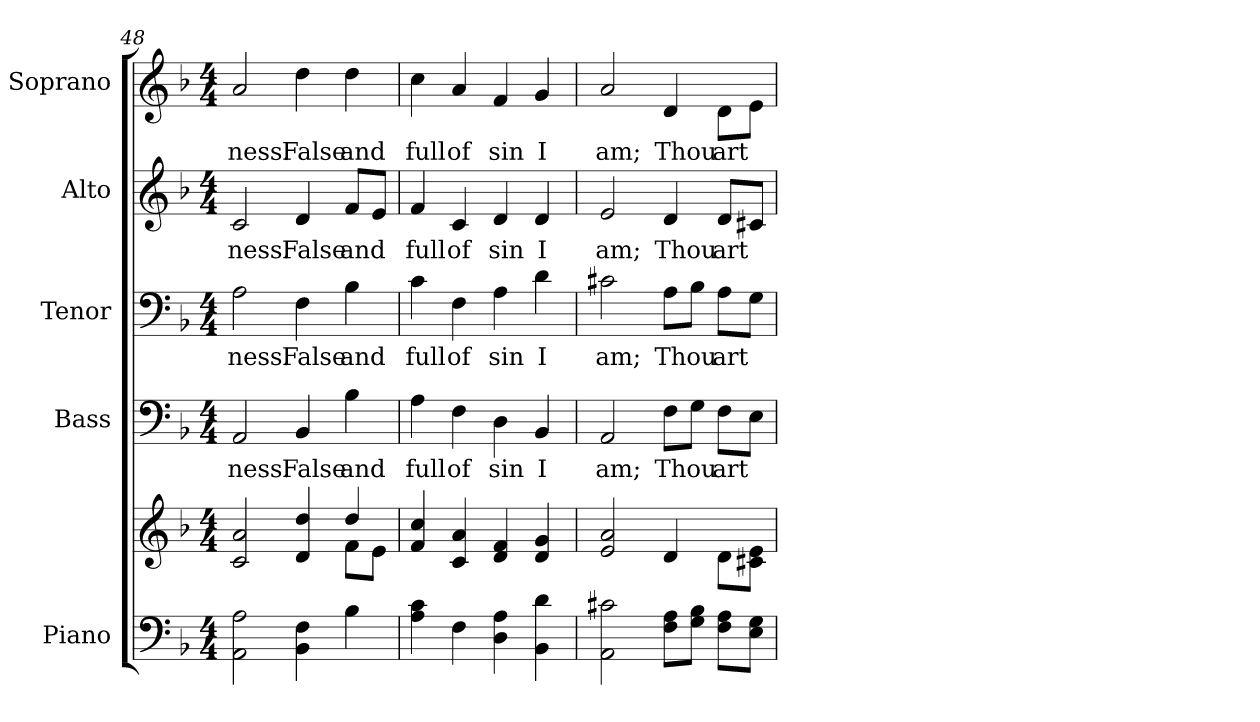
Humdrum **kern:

**kern	**kern	**kern	**text	**kern	**text	**kern	**text	**kern	**text
*part5	*part5	*part4	*part4	*part3	*part3	*part2	*part2	*part1	*part1
*staff6	*staff5	*staff4	*staff4	*staff3	*staff3	*staff2	*staff2	*staff1	*staff1
*I"Piano	*	*I"Bass	*	*I"Tenor	*	*I"Alto	*	*I"Soprano	*
*I'Pno.	*	*I'B.	*	*I'T.	*	*I'A.	*	*I'S.	*
*clefF4	*clefG2	*clefF4	*	*clefF4	*	*clefG2	*	*clefG2	*
*k[b-]	*k[b-]	*k[b-]	*	*k[b-]	*	*k[b-]	*	*k[b-]	*
*F:	*F:	*F:	*	*F:	*	*F:	*	*F:	*
*M4/4	*M4/4	*M4/4	*	*M4/4	*	*M4/4	*	*M4/4	*
=48	=48	=48	=48	=48	=48	=48	=48	=48	=48
*	*^	*	*	*	*	*	*	*	*
!	!	!	!	!LO:LY:b:color=#000000	!	!	!	!	!	!
!	!	!	!	!	!	!LO:LY:b:color=#000000	!	!	!	!
!	!	!	!	!	!	!	!	!LO:LY:b:color=#000000	!	!
!	!	!	!	!	!	!	!	!	!	!LO:LY:b:color=#000000
2AAi\ 2Ai	2ci/ 2ai	2ryy	2AAi/	-ness.	2Ai\	-ness.	2ci/	-ness.	2ai/	-ness.
!	!	!	!	!LO:LY:b:color=#000000	!	!	!	!	!	!
!	!	!	!	!	!	!LO:LY:b:color=#000000	!	!	!	!
!	!	!	!	!	!	!	!	!LO:LY:b:color=#000000	!	!
!	!	!	!	!	!	!	!	!	!	!LO:LY:b:color=#000000
4BB-i\ 4Fi	4di/ 4ddi	4ryy	4BB-i/	False	4Fi\	False	4di/	False	4ddi\	False
!	!	!	!	!LO:LY:b:color=#000000	!	!	!	!	!	!
!	!	!	!	!	!	!LO:LY:b:color=#000000	!	!	!	!
!	!	!	!	!	!	!	!	!LO:LY:b:color=#000000	!	!
!	!	!	!	!	!	!	!	!	!	!LO:LY:b:color=#000000
4B-i\	4ddi/	8fi\L	4B-i\	and	4B-i\	and	8fi/L	and	4ddi\	and
.	.	8ei\J	.	.	.	.	8ei/J	.	.	.
*	*v	*v	*	*	*	*	*	*	*	*
!!LO:PB:g=z
=49	=49	=49	=49	=49	=49	=49	=49	=49	=49
*	*^	*	*	*	*	*	*	*	*
!	!	!	!	!LO:LY:b:color=#000000	!	!	!	!	!	!
*	*v	*v	*	*	*	*	*	*	*	*
*	*^	*	*	*	*	*	*	*	*
!	!	!	!	!	!	!LO:LY:b:color=#000000	!	!	!	!
*	*v	*v	*	*	*	*	*	*	*	*
*	*^	*	*	*	*	*	*	*	*
!	!	!	!	!	!	!	!	!LO:LY:b:color=#000000	!	!
*	*v	*v	*	*	*	*	*	*	*	*
*	*^	*	*	*	*	*	*	*	*
!	!	!	!	!	!	!	!	!	!	!LO:LY:b:color=#000000
*	*v	*v	*	*	*	*	*	*	*	*
4Ai\ 4ci	4fi/ 4cci	4Ai\	full	4ci\	full	4fi/	full	4cci\	full
!	!	!	!LO:LY:b:color=#000000	!	!	!	!	!	!
!	!	!	!	!	!LO:LY:b:color=#000000	!	!	!	!
!	!	!	!	!	!	!	!LO:LY:b:color=#000000	!	!
!	!	!	!	!	!	!	!	!	!LO:LY:b:color=#000000
4Fi\	4ci/ 4ai	4Fi\	of	4Fi\	of	4ci/	of	4ai/	of
!	!	!	!LO:LY:b:color=#000000	!	!	!	!	!	!
!	!	!	!	!	!LO:LY:b:color=#000000	!	!	!	!
!	!	!	!	!	!	!	!LO:LY:b:color=#000000	!	!
!	!	!	!	!	!	!	!	!	!LO:LY:b:color=#000000
4Di\ 4Ai	4di/ 4fi	4Di\	sin	4Ai\	sin	4di/	sin	4fi/	sin
!	!	!	!LO:LY:b:color=#000000	!	!	!	!	!	!
!	!	!	!	!	!LO:LY:b:color=#000000	!	!	!	!
!	!	!	!	!	!	!	!LO:LY:b:color=#000000	!	!
!	!	!	!	!	!	!	!	!	!LO:LY:b:color=#000000
4BB-i\ 4di	4di/ 4gi	4BB-i/	I	4di\	I	4di/	I	4gi/	I
=50	=50	=50	=50	=50	=50	=50	=50	=50	=50
!	!	!	!LO:LY:b:color=#000000	!	!	!	!	!	!
!	!	!	!	!	!LO:LY:b:color=#000000	!	!	!	!
!	!	!	!	!	!	!	!LO:LY:b:color=#000000	!	!
!	!	!	!	!	!	!	!	!	!LO:LY:b:color=#000000
2AAi\ 2c#Xi	2ei/ 2ai	2AAi/	am;	2c#Xi\	am;	2ei/	am;	2ai/	am;
!	!	!	!LO:LY:b:color=#000000	!	!	!	!	!	!
!	!	!	!	!	!LO:LY:b:color=#000000	!	!	!	!
!	!	!	!	!	!	!	!LO:LY:b:color=#000000	!	!
!	!	!	!	!	!	!	!	!	!LO:LY:b:color=#000000
8Fi\ 8AiL	4di/	8Fi\L	Thou	8Ai\L	Thou	4di/	Thou	4di/	Thou
8Gi\ 8B-iJ	.	8Gi\J	.	8B-i\J	.	.	.	.	.
!	!	!	!LO:LY:b:color=#000000	!	!	!	!	!	!
!	!	!	!	!	!LO:LY:b:color=#000000	!	!	!	!
!	!	!	!	!	!	!	!LO:LY:b:color=#000000	!	!
!	!	!	!	!	!	!	!	!	!LO:LY:b:color=#000000
8Fi\ 8AiL	8di\L	8Fi\L	art	8Ai\L	art	8di/L	art	8di\L	art
8Ei\ 8GiJ	8c#Xi\ 8eiJ	8Ei\J	.	8Gi\J	.	8c#Xi/J	.	8ei\J	.
=	=	=	=	=	=	=	=	=	=
*-	*-	*-	*-	*-	*-	*-	*-	*-	*-
